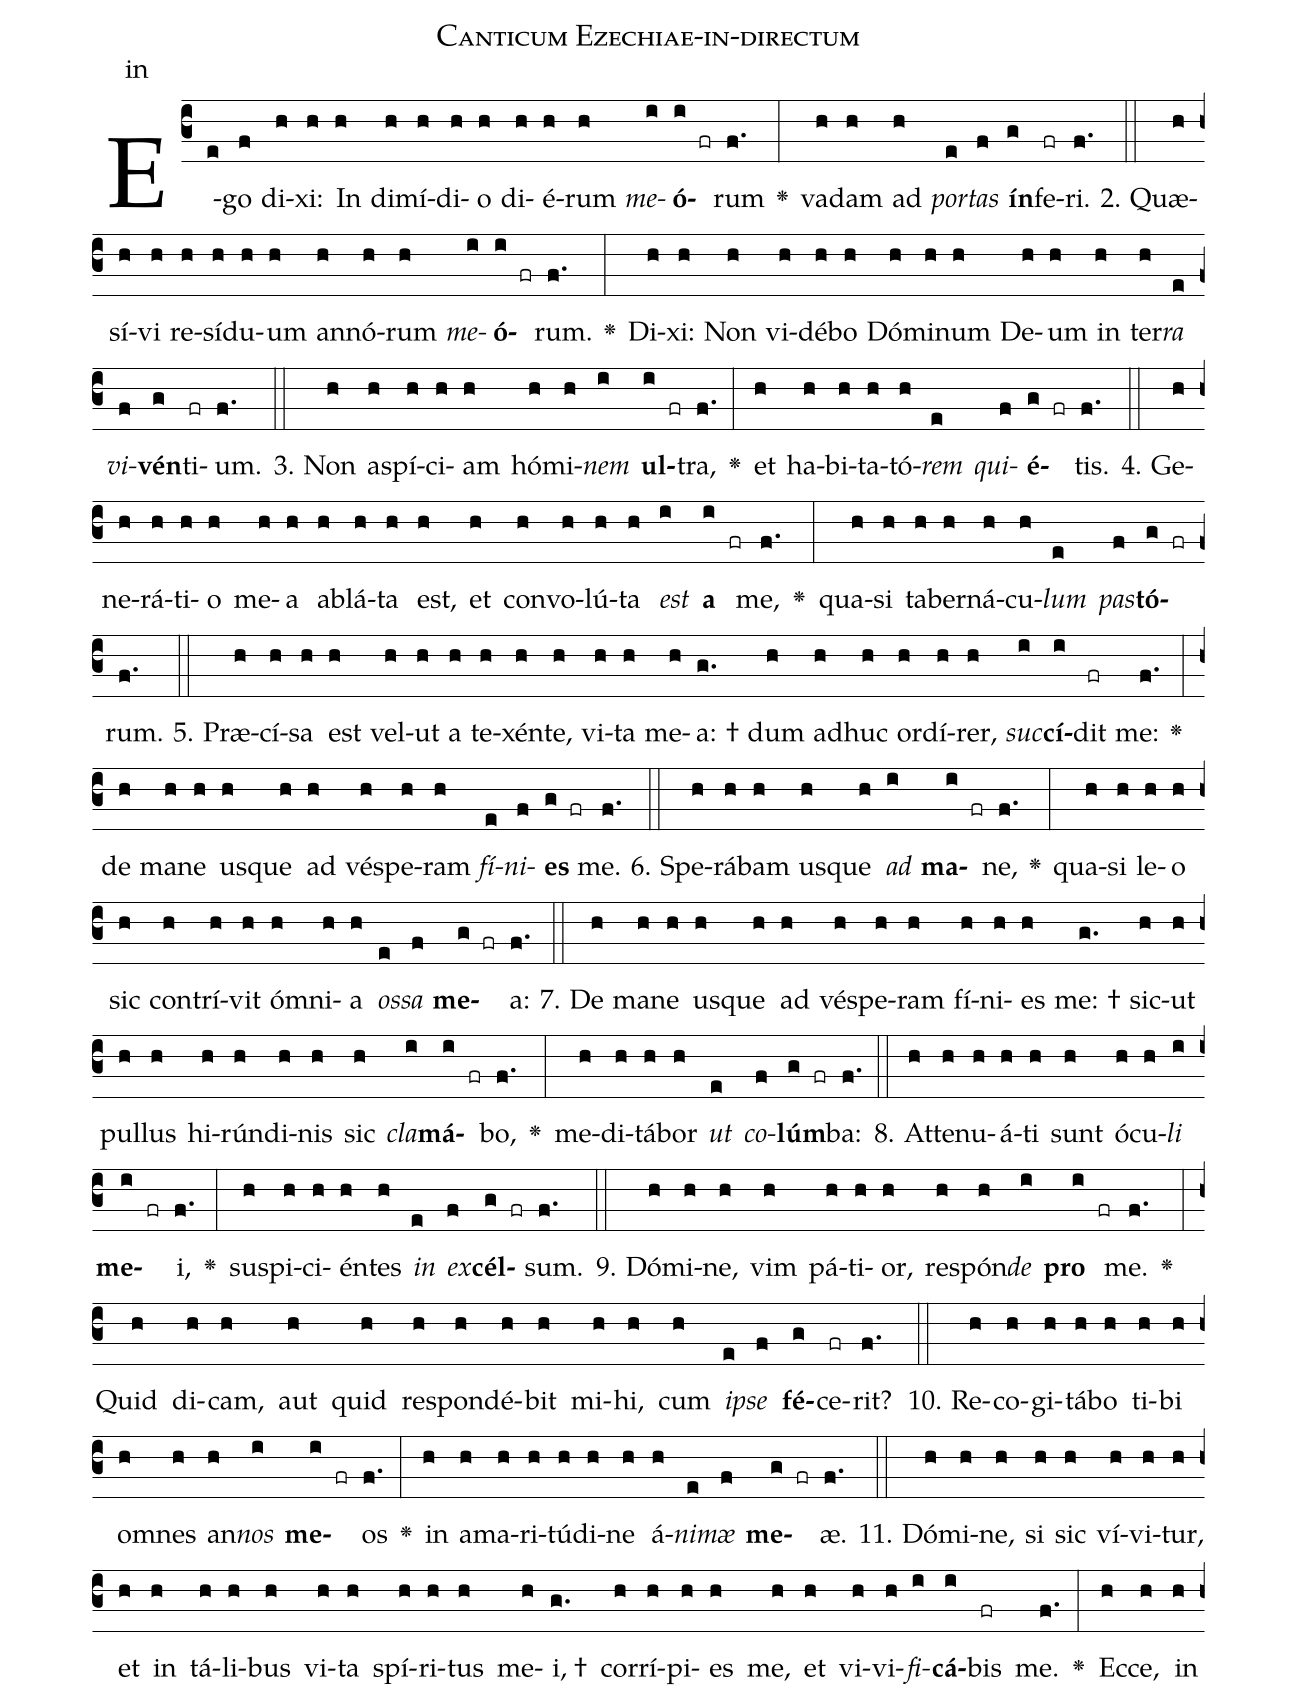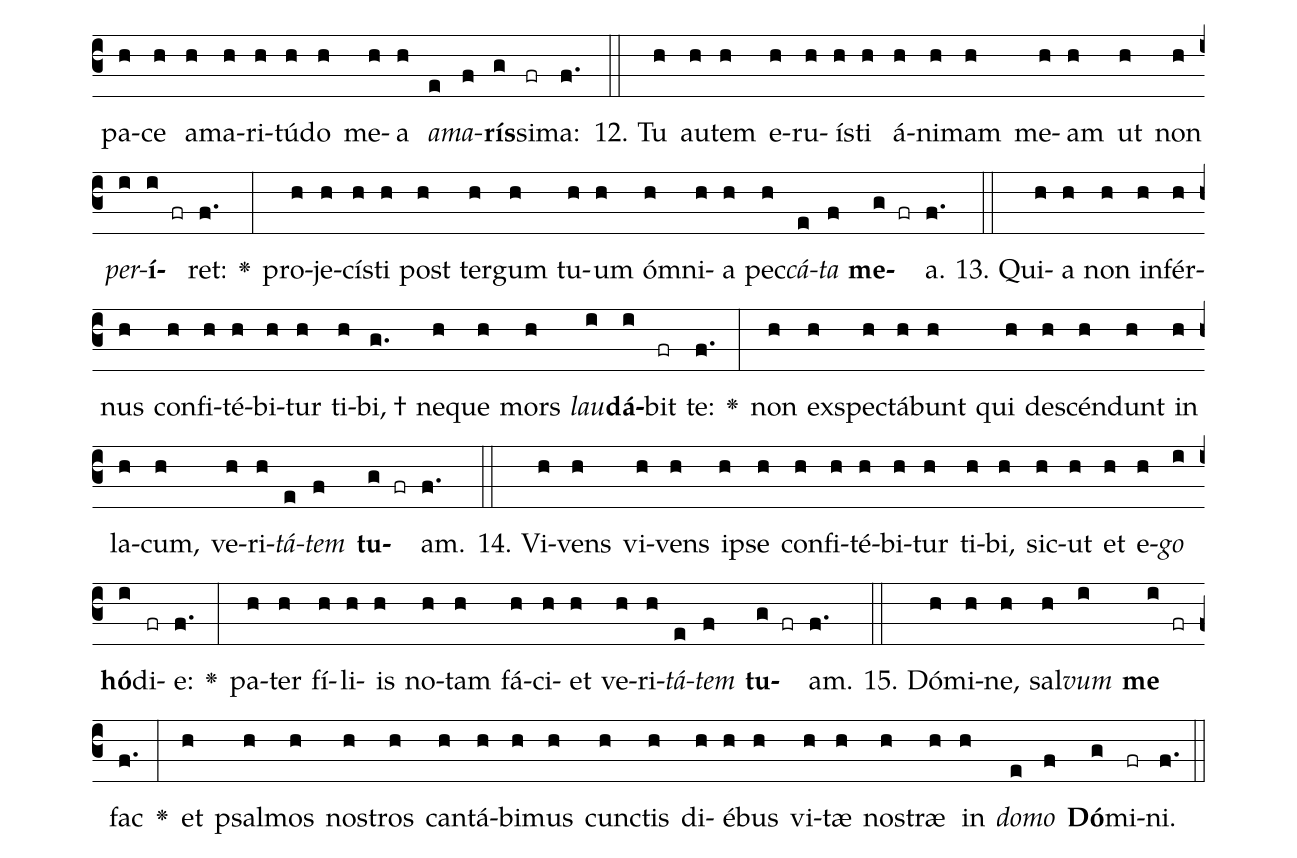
name: Canticum Ezechiae-in-directum;
annotation: in;
%%
(c3)E(e)go(f) di(h)xi:(h) In(h) di(h)mí(h)di(h)o(h) di(h)é(h)rum(h) <i>me</i>(i)<b>ó</b>(i fr)rum(f.) <v>\greheightstar</v>(:) va(h)dam(h) ad(h) <i>por</i>(e)<i>tas</i>(f) <b>ín</b>(g)fe(fr)ri.(f.) (::)
2. Quæ(h)sí(h)vi(h) re(h)sí(h)du(h)um(h) an(h)nó(h)rum(h) <i>me</i>(i)<b>ó</b>(i fr)rum.(f.) <v>\greheightstar</v>(:) Di(h)xi:(h) Non(h) vi(h)dé(h)bo(h) Dó(h)mi(h)num(h) De(h)um(h) in(h) ter(h)<i>ra</i>(e) <i>vi</i>(f)<b>vén</b>(g)ti(fr)um.(f.) (::)
3. Non(h) a(h)spí(h)ci(h)am(h) hó(h)mi(h)<i>nem</i>(i) <b>ul</b>(i fr)tra,(f.) <v>\greheightstar</v>(:) et(h) ha(h)bi(h)ta(h)tó(h)<i>rem</i>(e) <i>qui</i>(f)<b>é</b>(g fr)tis.(f.) (::)
4. Ge(h)ne(h)rá(h)ti(h)o(h) me(h)a(h) ab(h)lá(h)ta(h) est,(h) et(h) con(h)vo(h)lú(h)ta(h) <i>est</i>(i) <b>a</b>(i fr) me,(f.) <v>\greheightstar</v>(:) qua(h)si(h) ta(h)ber(h)ná(h)cu(h)<i>lum</i>(e) <i>pas</i>(f)<b>tó</b>(g fr)rum.(f.) (::)
5. Præ(h)cí(h)sa(h) est(h) vel(h)ut(h) a(h) te(h)xén(h)te,(h) vi(h)ta(h) me(h)a: †(g.) dum(h) ad(h)huc(h) or(h)dí(h)rer,(h) <i>suc</i>(i)<b>cí</b>(i)dit(fr) me:(f.) <v>\greheightstar</v>(:) de(h) ma(h)ne(h) us(h)que(h) ad(h) vés(h)pe(h)ram(h) <i>fí</i>(e)<i>ni</i>(f)<b>es</b>(g fr) me.(f.) (::)
6. Spe(h)rá(h)bam(h) us(h)que(h) <i>ad</i>(i) <b>ma</b>(i fr)ne,(f.) <v>\greheightstar</v>(:) qua(h)si(h) le(h)o(h) sic(h) con(h)trí(h)vit(h) óm(h)ni(h)a(h) <i>os</i>(e)<i>sa</i>(f) <b>me</b>(g fr)a:(f.) (::)
7. De(h) ma(h)ne(h) us(h)que(h) ad(h) vés(h)pe(h)ram(h) fí(h)ni(h)es(h) me: †(g.) sic(h)ut(h) pul(h)lus(h) hi(h)rún(h)di(h)nis(h) sic(h) <i>cla</i>(i)<b>má</b>(i fr)bo,(f.) <v>\greheightstar</v>(:) me(h)di(h)tá(h)bor(h) <i>ut</i>(e) <i>co</i>(f)<b>lúm</b>(g fr)ba:(f.) (::)
8. At(h)te(h)nu(h)á(h)ti(h) sunt(h) ó(h)cu(h)<i>li</i>(i) <b>me</b>(i fr)i,(f.) <v>\greheightstar</v>(:) su(h)spi(h)ci(h)én(h)tes(h) <i>in</i>(e) <i>ex</i>(f)<b>cél</b>(g fr)sum.(f.) (::)
9. Dó(h)mi(h)ne,(h) vim(h) pá(h)ti(h)or,(h) re(h)spón(h)<i>de</i>(i) <b>pro</b>(i fr) me.(f.) <v>\greheightstar</v>(:) Quid(h) di(h)cam,(h) aut(h) quid(h) re(h)spon(h)dé(h)bit(h) mi(h)hi,(h) cum(h) <i>ip</i>(e)<i>se</i>(f) <b>fé</b>(g)ce(fr)rit?(f.) (::)
10. Re(h)co(h)gi(h)tá(h)bo(h) ti(h)bi(h) om(h)nes(h) an(h)<i>nos</i>(i) <b>me</b>(i fr)os(f.) <v>\greheightstar</v>(:) in(h) a(h)ma(h)ri(h)tú(h)di(h)ne(h) á(h)<i>ni</i>(e)<i>mæ</i>(f) <b>me</b>(g fr)æ.(f.) (::)
11. Dó(h)mi(h)ne,(h) si(h) sic(h) ví(h)vi(h)tur,(h) et(h) in(h) tá(h)li(h)bus(h) vi(h)ta(h) spí(h)ri(h)tus(h) me(h)i, †(g.) cor(h)rí(h)pi(h)es(h) me,(h) et(h) vi(h)vi(h)<i>fi</i>(i)<b>cá</b>(i)bis(fr) me.(f.) <v>\greheightstar</v>(:) Ec(h)ce,(h) in(h) pa(h)ce(h) a(h)ma(h)ri(h)tú(h)do(h) me(h)a(h) <i>a</i>(e)<i>ma</i>(f)<b>rís</b>(g)si(fr)ma:(f.) (::)
12. Tu(h) au(h)tem(h) e(h)ru(h)ís(h)ti(h) á(h)ni(h)mam(h) me(h)am(h) ut(h) non(h) <i>per</i>(i)<b>í</b>(i fr)ret:(f.) <v>\greheightstar</v>(:) pro(h)je(h)cís(h)ti(h) post(h) ter(h)gum(h) tu(h)um(h) óm(h)ni(h)a(h) pec(h)<i>cá</i>(e)<i>ta</i>(f) <b>me</b>(g fr)a.(f.) (::)
13. Qui(h)a(h) non(h) in(h)fér(h)nus(h) con(h)fi(h)té(h)bi(h)tur(h) ti(h)bi, †(g.) ne(h)que(h) mors(h) <i>lau</i>(i)<b>dá</b>(i)bit(fr) te:(f.) <v>\greheightstar</v>(:) non(h) ex(h)spec(h)tá(h)bunt(h) qui(h) de(h)scén(h)dunt(h) in(h) la(h)cum,(h) ve(h)ri(h)<i>tá</i>(e)<i>tem</i>(f) <b>tu</b>(g fr)am.(f.) (::)
14. Vi(h)vens(h) vi(h)vens(h) ip(h)se(h) con(h)fi(h)té(h)bi(h)tur(h) ti(h)bi,(h) sic(h)ut(h) et(h) e(h)<i>go</i>(i) <b>hó</b>(i)di(fr)e:(f.) <v>\greheightstar</v>(:) pa(h)ter(h) fí(h)li(h)is(h) no(h)tam(h) fá(h)ci(h)et(h) ve(h)ri(h)<i>tá</i>(e)<i>tem</i>(f) <b>tu</b>(g fr)am.(f.) (::)
15. Dó(h)mi(h)ne,(h) sal(h)<i>vum</i>(i) <b>me</b>(i fr) fac(f.) <v>\greheightstar</v>(:) et(h) psal(h)mos(h) nos(h)tros(h) can(h)tá(h)bi(h)mus(h) cunc(h)tis(h) di(h)é(h)bus(h) vi(h)tæ(h) nos(h)træ(h) in(h) <i>do</i>(e)<i>mo</i>(f) <b>Dó</b>(g)mi(fr)ni.(f.) (::)
